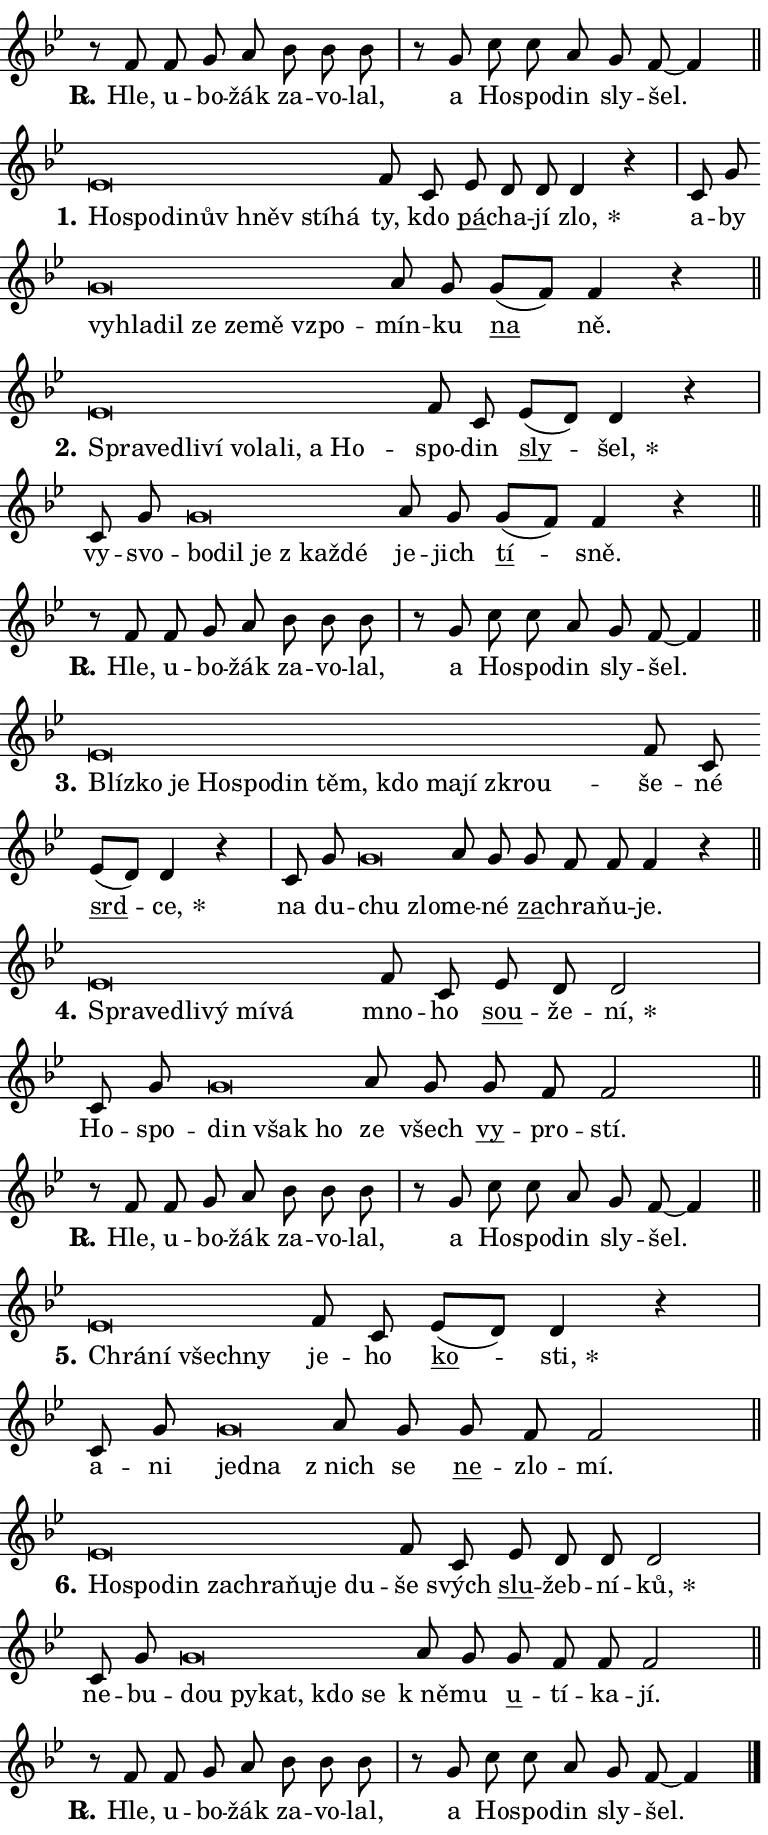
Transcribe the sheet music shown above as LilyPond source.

\version "2.24.0"
\header { tagline = "" }
\paper {
  indent = 0\cm
  top-margin = 0\cm
  right-margin = 0.13\cm % to fit lyric hyphens
  bottom-margin = 0\cm
  left-margin = 0\cm
  paper-width = 13\cm
  page-breaking = #ly:one-page-breaking
  system-system-spacing.basic-distance = #11
  score-system-spacing.basic-distance = #11
  ragged-last = ##f
}


%% Author: Thomas Morley
%% https://lists.gnu.org/archive/html/lilypond-user/2020-05/msg00002.html
#(define (line-position grob)
"Returns position of @var[grob} in current system:
   @code{'start}, if at first time-step
   @code{'end}, if at last time-step
   @code{'middle} otherwise
"
  (let* ((col (ly:item-get-column grob))
         (ln (ly:grob-object col 'left-neighbor))
         (rn (ly:grob-object col 'right-neighbor))
         (col-to-check-left (if (ly:grob? ln) ln col))
         (col-to-check-right (if (ly:grob? rn) rn col))
         (break-dir-left
           (and
             (ly:grob-property col-to-check-left 'non-musical #f)
             (ly:item-break-dir col-to-check-left)))
         (break-dir-right
           (and
             (ly:grob-property col-to-check-right 'non-musical #f)
             (ly:item-break-dir col-to-check-right))))
        (cond ((eqv? 1 break-dir-left) 'start)
              ((eqv? -1 break-dir-right) 'end)
              (else 'middle))))

#(define (tranparent-at-line-position vctor)
  (lambda (grob)
  "Relying on @code{line-position} select the relevant enry from @var{vctor}.
Used to determine transparency,"
    (case (line-position grob)
      ((end) (not (vector-ref vctor 0)))
      ((middle) (not (vector-ref vctor 1)))
      ((start) (not (vector-ref vctor 2))))))

noteHeadBreakVisibility =
#(define-music-function (break-visibility)(vector?)
"Makes @code{NoteHead}s transparent relying on @var{break-visibility}"
#{
  \override NoteHead.transparent =
    #(tranparent-at-line-position break-visibility)
#})

#(define delete-ledgers-for-transparent-note-heads
  (lambda (grob)
    "Reads whether a @code{NoteHead} is transparent.
If so this @code{NoteHead} is removed from @code{'note-heads} from
@var{grob}, which is supposed to be @code{LedgerLineSpanner}.
As a result ledgers are not printed for this @code{NoteHead}"
    (let* ((nhds-array (ly:grob-object grob 'note-heads))
           (nhds-list
             (if (ly:grob-array? nhds-array)
                 (ly:grob-array->list nhds-array)
                 '()))
           ;; Relies on the transparent-property being done before
           ;; Staff.LedgerLineSpanner.after-line-breaking is executed.
           ;; This is fragile ...
           (to-keep
             (remove
               (lambda (nhd)
                 (ly:grob-property nhd 'transparent #f))
               nhds-list)))
      ;; TODO find a better method to iterate over grob-arrays, similiar
      ;; to filter/remove etc for lists
      ;; For now rebuilt from scratch
      (set! (ly:grob-object grob 'note-heads)  '())
      (for-each
        (lambda (nhd)
          (ly:pointer-group-interface::add-grob grob 'note-heads nhd))
        to-keep))))

squashNotes = {
  \override NoteHead.X-extent = #'(-0.2 . 0.2)
  \override NoteHead.Y-extent = #'(-0.75 . 0)
  \override NoteHead.stencil =
    #(lambda (grob)
       (let ((pos (ly:grob-property grob 'staff-position)))
         (begin
           (if (< pos -7) (display "ERROR: Lower brevis then expected\n") (display ""))
           (if (<= pos -6) ly:text-interface::print ly:note-head::print))))
}
unSquashNotes = {
  \revert NoteHead.X-extent
  \revert NoteHead.Y-extent
  \revert NoteHead.stencil
}

hideNotes = \noteHeadBreakVisibility #begin-of-line-visible
unHideNotes = \noteHeadBreakVisibility #all-visible

% work-around for resetting accidentals
% https://lilypond.org/doc/v2.23/Documentation/notation/displaying-rhythms#unmetered-music
cadenzaMeasure = {
  \cadenzaOff
  \partial 1024 s1024
  \cadenzaOn
}

#(define-markup-command (accent layout props text) (markup?)
  "Underline accented syllable"
  (interpret-markup layout props
    #{\markup \override #'(offset . 4.3) \underline { #text }#}))

responsum = \markup \concat {
  "R" \hspace #-1.05 \path #0.1 #'((moveto 0 0.07) (lineto 0.9 0.8)) \hspace #0.05 "."
}

spaceSize = #0.6828661417322834 % exact space size for TeX Gyre Schola

\layout {
  \context {
    \Staff
    \remove "Time_signature_engraver"
    \override LedgerLineSpanner.after-line-breaking = #delete-ledgers-for-transparent-note-heads
  }
  \context {
    \Lyrics {
      \override LyricSpace.minimum-distance = \spaceSize
      \override LyricText.font-name = #"TeX Gyre Schola"
      \override LyricText.font-size = 1
      \override StanzaNumber.font-name = #"TeX Gyre Schola Bold"
      \override StanzaNumber.font-size = 1
    }
  }
  \context {
    \Score 
    \override NoteHead.text =
      #(lambda (grob) 
        (let ((pos (ly:grob-property grob 'staff-position)))
          #{\markup {
            \combine
              \halign #-0.55 \raise #(if (= pos -6) 0 0.5) \override #'(thickness . 2) \draw-line #'(3.2 . 0)
              \musicglyph "noteheads.sM1"
          }#}))
  }
}

% magnetic-lyrics.ily
%
%   written by
%     Jean Abou Samra <jean@abou-samra.fr>
%     Werner Lemberg <wl@gnu.org>
%
%   adapted by
%     Jiri Hon <jiri.hon@gmail.com>
%
% Version 2022-Apr-15

% https://www.mail-archive.com/lilypond-user@gnu.org/msg149350.html

#(define (Left_hyphen_pointer_engraver context)
   "Collect syllable-hyphen-syllable occurrences in lyrics and store
them in properties.  This engraver only looks to the left.  For
example, if the lyrics input is @code{foo -- bar}, it does the
following.

@itemize @bullet
@item
Set the @code{text} property of the @code{LyricHyphen} grob between
@q{foo} and @q{bar} to @code{foo}.

@item
Set the @code{left-hyphen} property of the @code{LyricText} grob with
text @q{foo} to the @code{LyricHyphen} grob between @q{foo} and
@q{bar}.
@end itemize

Use this auxiliary engraver in combination with the
@code{lyric-@/text::@/apply-@/magnetic-@/offset!} hook."
   (let ((hyphen #f)
         (text #f))
     (make-engraver
      (acknowledgers
       ((lyric-syllable-interface engraver grob source-engraver)
        (set! text grob)))
      (end-acknowledgers
       ((lyric-hyphen-interface engraver grob source-engraver)
        ;(when (not (grob::has-interface grob 'lyric-space-interface))
          (set! hyphen grob)));)
      ((stop-translation-timestep engraver)
       (when (and text hyphen)
         (ly:grob-set-object! text 'left-hyphen hyphen))
       (set! text #f)
       (set! hyphen #f)))))

#(define (lyric-text::apply-magnetic-offset! grob)
   "If the space between two syllables is less than the value in
property @code{LyricText@/.details@/.squash-threshold}, move the right
syllable to the left so that it gets concatenated with the left
syllable.

Use this function as a hook for
@code{LyricText@/.after-@/line-@/breaking} if the
@code{Left_@/hyphen_@/pointer_@/engraver} is active."
   (let ((hyphen (ly:grob-object grob 'left-hyphen #f)))
     (when hyphen
       (let ((left-text (ly:spanner-bound hyphen LEFT)))
         (when (grob::has-interface left-text 'lyric-syllable-interface)
           (let* ((common (ly:grob-common-refpoint grob left-text X))
                  (this-x-ext (ly:grob-extent grob common X))
                  (left-x-ext
                   (begin
                     ;; Trigger magnetism for left-text.
                     (ly:grob-property left-text 'after-line-breaking)
                     (ly:grob-extent left-text common X)))
                  ;; `delta` is the gap width between two syllables.
                  (delta (- (interval-start this-x-ext)
                            (interval-end left-x-ext)))
                  (details (ly:grob-property grob 'details))
                  (threshold (assoc-get 'squash-threshold details 0.2)))
             (when (< delta threshold)
               (let* (;; We have to manipulate the input text so that
                      ;; ligatures crossing syllable boundaries are not
                      ;; disabled.  For languages based on the Latin
                      ;; script this is essentially a beautification.
                      ;; However, for non-Western scripts it can be a
                      ;; necessity.
                      (lt (ly:grob-property left-text 'text))
                      (rt (ly:grob-property grob 'text))
                      (is-space (grob::has-interface hyphen 'lyric-space-interface))
                      (space (if is-space " " ""))
                      (extra-delta (if is-space spaceSize 0))
                      ;; Append new syllable.
                      (ltrt-space (if (and (string? lt) (string? rt))
                                (string-append lt space rt)
                                (make-concat-markup (list lt space rt))))
                      ;; Right-align `ltrt` to the right side.
                      (ltrt-space-markup (grob-interpret-markup
                               grob
                               (make-translate-markup
                                (cons (interval-length this-x-ext) 0)
                                (make-right-align-markup ltrt-space)))))
                 (begin
                   ;; Don't print `left-text`.
                   (ly:grob-set-property! left-text 'stencil #f)
                   ;; Set text and stencil (which holds all collected
                   ;; syllables so far) and shift it to the left.
                   (ly:grob-set-property! grob 'text ltrt-space)
                   (ly:grob-set-property! grob 'stencil ltrt-space-markup)
                   (ly:grob-translate-axis! grob (- (- delta extra-delta)) X))))))))))


#(define (lyric-hyphen::displace-bounds-first grob)
   ;; Make very sure this callback isn't triggered too early.
   (let ((left (ly:spanner-bound grob LEFT))
         (right (ly:spanner-bound grob RIGHT)))
     (ly:grob-property left 'after-line-breaking)
     (ly:grob-property right 'after-line-breaking)
     (ly:lyric-hyphen::print grob)))

squashThreshold = #0.4

\layout {
  \context {
    \Lyrics
    \consists #Left_hyphen_pointer_engraver
    \override LyricText.after-line-breaking =
      #lyric-text::apply-magnetic-offset!
    \override LyricHyphen.stencil = #lyric-hyphen::displace-bounds-first
    \override LyricText.details.squash-threshold = \squashThreshold
    \override LyricHyphen.minimum-distance = 0
    \override LyricHyphen.minimum-length = \squashThreshold
  }
}

squashText = \override LyricText.details.squash-threshold = 9999
unSquashText = \override LyricText.details.squash-threshold = \squashThreshold

leftText = \override LyricText.self-alignment-X = #LEFT
unLeftText = \revert LyricText.self-alignment-X

starOffset = #(lambda (grob) 
                (let ((x_offset (ly:self-alignment-interface::aligned-on-x-parent grob)))
                  (if (= x_offset 0) 0 (+ x_offset 1.2))))

star = #(define-music-function (syllable)(string?)
"Append star separator at the end of a syllable"
#{
  \once \override LyricText.X-offset = #starOffset
  \lyricmode { \markup {
    #syllable
    \override #'((font-name . "TeX Gyre Schola Bold")) \hspace #0.2 \lower #0.65 \larger "*"
  } }
#})

starAccent = #(define-music-function (syllable)(string?)
"Append star separator at the end of a syllable and make accent"
#{
  \once \override LyricText.X-offset = #starOffset
  \lyricmode { \markup {
    \accent #syllable
    \override #'((font-name . "TeX Gyre Schola Bold")) \hspace #0.2 \lower #0.65 \larger "*"
  } }
#})

breath = #(define-music-function (syllable)(string?)
"Append breathing indicator at the end of a syllable"
#{
  \lyricmode { \markup { #syllable "+" } }
#})

optionalBreath = #(define-music-function (syllable)(string?)
"Append optional breathing indicator at the end of a syllable"
#{
  \lyricmode { \markup { #syllable "(+)" } }
#})


\score {
    <<
        \new Voice = "melody" { \cadenzaOn \key bes \major \relative { r8 f' f g a bes bes bes \cadenzaMeasure \bar "|" r g c c a g f~ f4 \cadenzaMeasure \bar "||" \break } }
        \new Lyrics \lyricsto "melody" { \lyricmode { \set stanza = \responsum
Hle, u -- bo -- žák za -- vo -- lal, a Ho -- spo -- din sly -- šel. } }
    >>
    \layout {}
}

\score {
    <<
        \new Voice = "melody" { \cadenzaOn \key bes \major \relative { \squashNotes es'\breve*1/16 \hideNotes \breve*1/16 \bar "" \breve*1/16 \bar "" \breve*1/16 \bar "" \breve*1/16 \bar "" \breve*1/16 \breve*1/16 \bar "" \unHideNotes \unSquashNotes f8 c \bar "" es d d d4 r \cadenzaMeasure \bar "|" c8 g' \bar "" \squashNotes g\breve*1/16 \hideNotes \breve*1/16 \bar "" \breve*1/16 \bar "" \breve*1/16 \bar "" \breve*1/16 \bar "" \breve*1/16 \breve*1/16 \bar "" \unHideNotes \unSquashNotes a8 g \bar "" g[( f)] f4 r \cadenzaMeasure \bar "||" \break } }
        \new Lyrics \lyricsto "melody" { \lyricmode { \set stanza = "1."
\leftText Ho -- \squashText spo -- di -- nův hněv stí -- há \unLeftText \unSquashText ty, kdo \markup \accent pá -- cha -- jí \star zlo, a -- by \leftText vy -- \squashText hla -- dil ze ze -- mě vzpo -- \unLeftText \unSquashText mín -- ku \markup \accent na ně. } }
    >>
    \layout {}
}

\score {
    <<
        \new Voice = "melody" { \cadenzaOn \key bes \major \relative { \squashNotes es'\breve*1/16 \hideNotes \breve*1/16 \bar "" \breve*1/16 \bar "" \breve*1/16 \bar "" \breve*1/16 \bar "" \breve*1/16 \bar "" \breve*1/16 \bar "" \breve*1/16 \breve*1/16 \bar "" \unHideNotes \unSquashNotes f8 c \bar "" es[( d)] d4 r \cadenzaMeasure \bar "|" c8 g' \bar "" \squashNotes g\breve*1/16 \hideNotes \breve*1/16 \bar "" \breve*1/16 \bar "" \breve*1/16 \breve*1/16 \bar "" \unHideNotes \unSquashNotes a8 g \bar "" g[( f)] f4 r \cadenzaMeasure \bar "||" \break } }
        \new Lyrics \lyricsto "melody" { \lyricmode { \set stanza = "2."
\leftText Spra -- \squashText ve -- dli -- ví vo -- la -- li, a Ho -- \unLeftText \unSquashText spo -- din \markup \accent sly -- \star šel, vy -- svo -- \leftText bo -- \squashText dil je "z kaž" -- dé \unLeftText \unSquashText je -- jich \markup \accent tí -- sně. } }
    >>
    \layout {}
}

\score {
    <<
        \new Voice = "melody" { \cadenzaOn \key bes \major \relative { r8 f' f g a bes bes bes \cadenzaMeasure \bar "|" r g c c a g f~ f4 \cadenzaMeasure \bar "||" \break } }
        \new Lyrics \lyricsto "melody" { \lyricmode { \set stanza = \responsum
Hle, u -- bo -- žák za -- vo -- lal, a Ho -- spo -- din sly -- šel. } }
    >>
    \layout {}
}

\score {
    <<
        \new Voice = "melody" { \cadenzaOn \key bes \major \relative { \squashNotes es'\breve*1/16 \hideNotes \breve*1/16 \bar "" \breve*1/16 \bar "" \breve*1/16 \bar "" \breve*1/16 \bar "" \breve*1/16 \bar "" \breve*1/16 \bar "" \breve*1/16 \bar "" \breve*1/16 \bar "" \breve*1/16 \breve*1/16 \bar "" \unHideNotes \unSquashNotes f8 c \bar "" es[( d)] d4 r \cadenzaMeasure \bar "|" c8 g' \bar "" \squashNotes g\breve*1/16 \hideNotes \breve*1/16 \bar "" \unHideNotes \unSquashNotes a8 g \bar "" g f f f4 r \cadenzaMeasure \bar "||" \break } }
        \new Lyrics \lyricsto "melody" { \lyricmode { \set stanza = "3."
\leftText Blíz -- \squashText ko je Ho -- spo -- din těm, kdo ma -- jí zkrou -- \unLeftText \unSquashText še -- né \markup \accent srd -- \star ce, na du -- \leftText chu \squashText zlo -- \unLeftText \unSquashText me -- né \markup \accent za -- chra -- ňu -- je. } }
    >>
    \layout {}
}

\score {
    <<
        \new Voice = "melody" { \cadenzaOn \key bes \major \relative { \squashNotes es'\breve*1/16 \hideNotes \breve*1/16 \bar "" \breve*1/16 \bar "" \breve*1/16 \bar "" \breve*1/16 \breve*1/16 \bar "" \unHideNotes \unSquashNotes f8 c \bar "" es d d2 \cadenzaMeasure \bar "|" c8 g' \bar "" \squashNotes g\breve*1/16 \hideNotes \breve*1/16 \breve*1/16 \bar "" \unHideNotes \unSquashNotes a8 g \bar "" g f f2 \cadenzaMeasure \bar "||" \break } }
        \new Lyrics \lyricsto "melody" { \lyricmode { \set stanza = "4."
\leftText Spra -- \squashText ve -- dli -- vý mí -- vá \unLeftText \unSquashText mno -- ho \markup \accent sou -- že -- \star ní, Ho -- spo -- \leftText din \squashText však ho \unLeftText \unSquashText ze všech \markup \accent vy -- pro -- stí. } }
    >>
    \layout {}
}

\score {
    <<
        \new Voice = "melody" { \cadenzaOn \key bes \major \relative { r8 f' f g a bes bes bes \cadenzaMeasure \bar "|" r g c c a g f~ f4 \cadenzaMeasure \bar "||" \break } }
        \new Lyrics \lyricsto "melody" { \lyricmode { \set stanza = \responsum
Hle, u -- bo -- žák za -- vo -- lal, a Ho -- spo -- din sly -- šel. } }
    >>
    \layout {}
}

\score {
    <<
        \new Voice = "melody" { \cadenzaOn \key bes \major \relative { \squashNotes es'\breve*1/16 \hideNotes \breve*1/16 \bar "" \breve*1/16 \breve*1/16 \bar "" \unHideNotes \unSquashNotes f8 c \bar "" es[( d)] d4 r \cadenzaMeasure \bar "|" c8 g' \bar "" \squashNotes g\breve*1/16 \hideNotes \breve*1/16 \bar "" \unHideNotes \unSquashNotes a8 g \bar "" g f f2 \cadenzaMeasure \bar "||" \break } }
        \new Lyrics \lyricsto "melody" { \lyricmode { \set stanza = "5."
\leftText Chrá -- \squashText ní všech -- ny \unLeftText \unSquashText je -- ho \markup \accent ko -- \star sti, a -- ni \leftText jed -- \squashText na \unLeftText \unSquashText "z nich" se \markup \accent ne -- zlo -- mí. } }
    >>
    \layout {}
}

\score {
    <<
        \new Voice = "melody" { \cadenzaOn \key bes \major \relative { \squashNotes es'\breve*1/16 \hideNotes \breve*1/16 \bar "" \breve*1/16 \bar "" \breve*1/16 \bar "" \breve*1/16 \bar "" \breve*1/16 \bar "" \breve*1/16 \breve*1/16 \bar "" \unHideNotes \unSquashNotes f8 c \bar "" es d d d2 \cadenzaMeasure \bar "|" c8 g' \bar "" \squashNotes g\breve*1/16 \hideNotes \breve*1/16 \bar "" \breve*1/16 \bar "" \breve*1/16 \breve*1/16 \bar "" \unHideNotes \unSquashNotes a8 g \bar "" g f f f2 \cadenzaMeasure \bar "||" \break } }
        \new Lyrics \lyricsto "melody" { \lyricmode { \set stanza = "6."
\leftText Ho -- \squashText spo -- din za -- chra -- ňu -- je du -- \unLeftText \unSquashText še svých \markup \accent slu -- žeb -- ní -- \star ků, ne -- bu -- \leftText dou \squashText py -- kat, kdo se \unLeftText \unSquashText "k ně" -- mu \markup \accent u -- tí -- ka -- jí. } }
    >>
    \layout {}
}

\score {
    <<
        \new Voice = "melody" { \cadenzaOn \key bes \major \relative { r8 f' f g a bes bes bes \cadenzaMeasure \bar "|" r g c c a g f~ f4 \cadenzaMeasure \bar "||" \break } \bar "|." }
        \new Lyrics \lyricsto "melody" { \lyricmode { \set stanza = \responsum
Hle, u -- bo -- žák za -- vo -- lal, a Ho -- spo -- din sly -- šel. } }
    >>
    \layout {}
}
